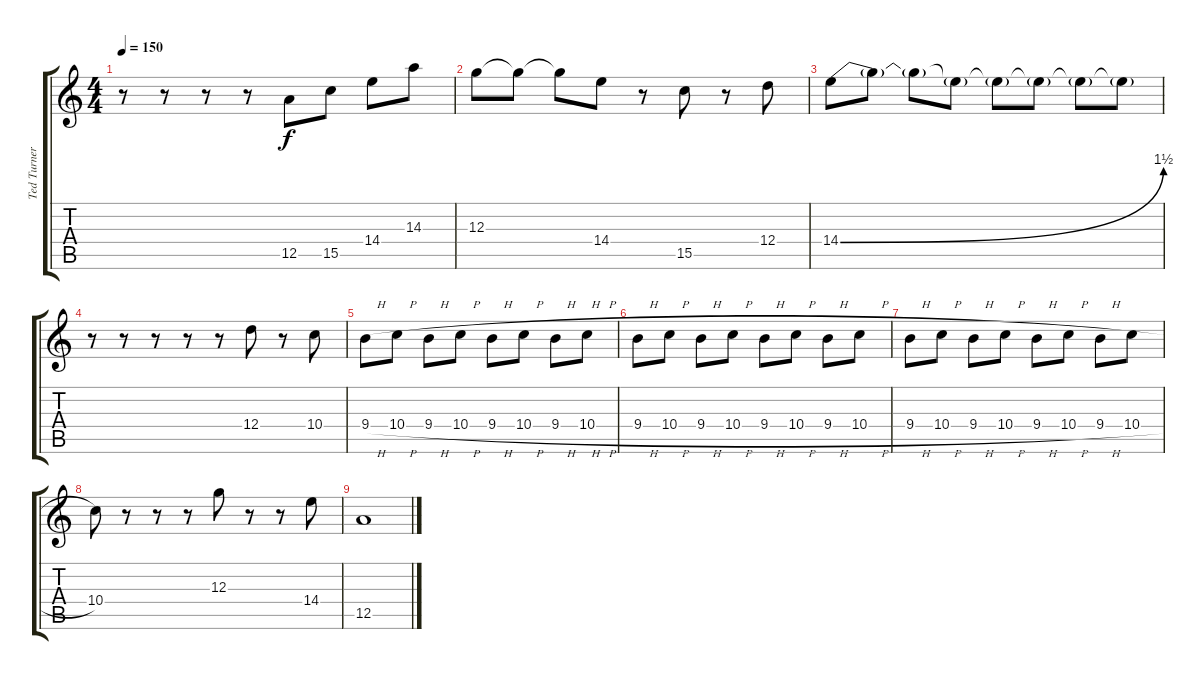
\track ("Ted Turner (solo guitar)" "Ted Turner") {instrument electricguitarjazz}
\staff {score tabs}
\tuning (E4 B3 G3 D3 A2 E2) {hide}
\ts (4 4)
\tempo 150
\clef g2
\ks c
r.8{dy f} r.8 r.8 r.8 12.5.8 15.5.8 14.4.8 14.3.8 |
12.3.8 12.3{t}.8 12.3{t}.8 14.4.8 r.8 15.5.8 r.8 12.4.8 |
14.4{be (bend 0 0 60 6)}.8 14.4{t}.8 14.4{t}.8 14.4{t}.8 14.4{t}.8 14.4{t}.8 14.4{t}.8 14.4{t}.8 |
r.8 r.8 r.8 r.8 r.8 12.4.8 r.8 10.4.8 |
9.4{h}.8 10.4{h}.8 9.4{h}.8 10.4{h}.8 9.4{h}.8 10.4{h}.8 9.4{h}.8 10.4{h}.8 |
9.4{h}.8 10.4{h}.8 9.4{h}.8 10.4{h}.8 9.4{h}.8 10.4{h}.8 9.4{h}.8 10.4{h}.8 |
9.4{h}.8 10.4{h}.8 9.4{h}.8 10.4{h}.8 9.4{h}.8 10.4{h}.8 9.4{h}.8 10.4{h}.8 |
10.4.8 r.8 r.8 r.8 12.3.8 r.8 r.8 14.4.8 |
12.5.1
